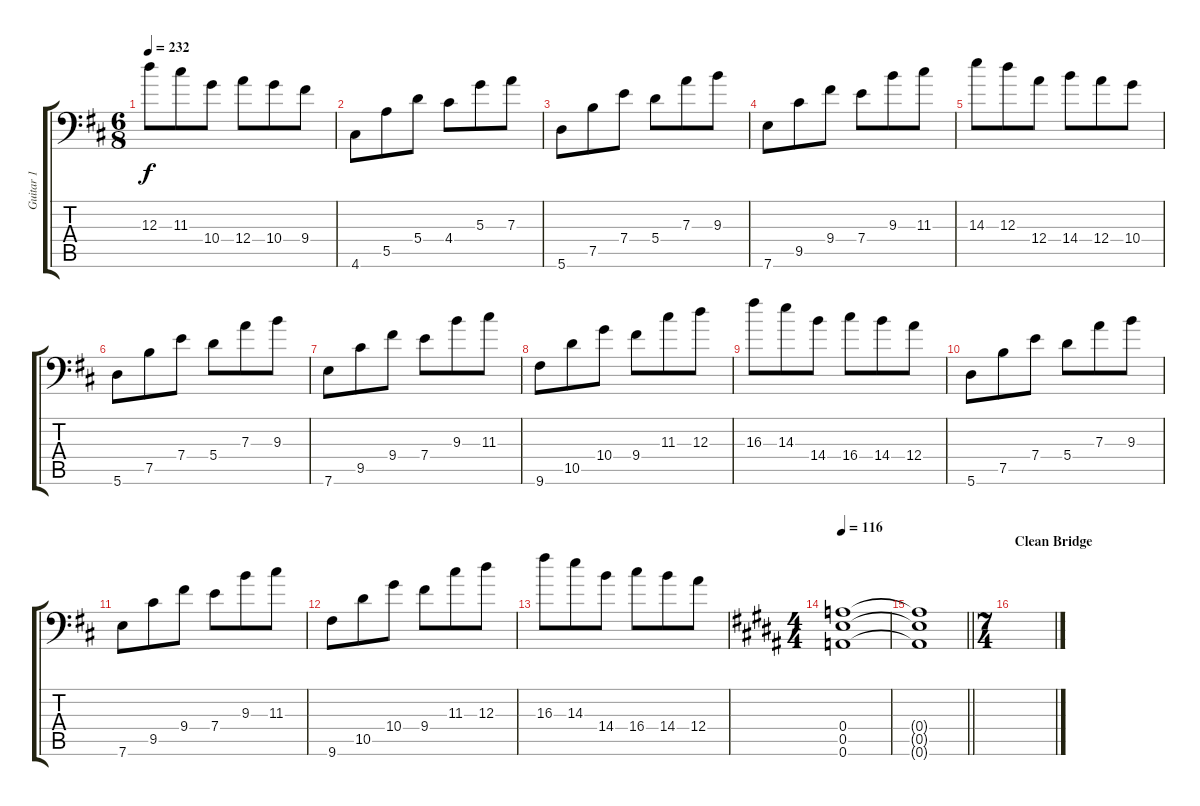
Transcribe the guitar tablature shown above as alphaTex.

\track ("Guitar 1" "Guitar 1") {instrument distortionguitar}
\staff {score tabs}
\tuning (B3 Gb3 D3 A2 E2 A1) {hide}
\ts (6 8)
\tempo 232
\clef f4
\ks bminor
12.3.8{dy f} 11.3.8 10.4.8 12.4.8 10.4.8 9.4.8 |
4.6.8 5.5.8 5.4.8 4.4.8 5.3.8 7.3.8 |
5.6.8 7.5.8 7.4.8 5.4.8 7.3.8 9.3.8 |
7.6.8 9.5.8 9.4.8 7.4.8 9.3.8 11.3.8 |
14.3.8 12.3.8 12.4.8 14.4.8 12.4.8 10.4.8 |
5.6.8 7.5.8 7.4.8 5.4.8 7.3.8 9.3.8 |
7.6.8 9.5.8 9.4.8 7.4.8 9.3.8 11.3.8 |
9.6.8 10.5.8 10.4.8 9.4.8 11.3.8 12.3.8 |
16.3.8 14.3.8 14.4.8 16.4.8 14.4.8 12.4.8 |
5.6.8 7.5.8 7.4.8 5.4.8 7.3.8 9.3.8 |
7.6.8 9.5.8 9.4.8 7.4.8 9.3.8 11.3.8 |
9.6.8 10.5.8 10.4.8 9.4.8 11.3.8 12.3.8 |
16.3.8 14.3.8 14.4.8 16.4.8 14.4.8 12.4.8 |
\ts (4 4)
\tempo 116
\ks g#minor
(0.4 0.5 0.6).1 |
\barLineRight lightlight
(0.4{t} 0.5{t} 0.6{t}).1 |
\ts (7 4)
\section ("" "Clean Bridge")
